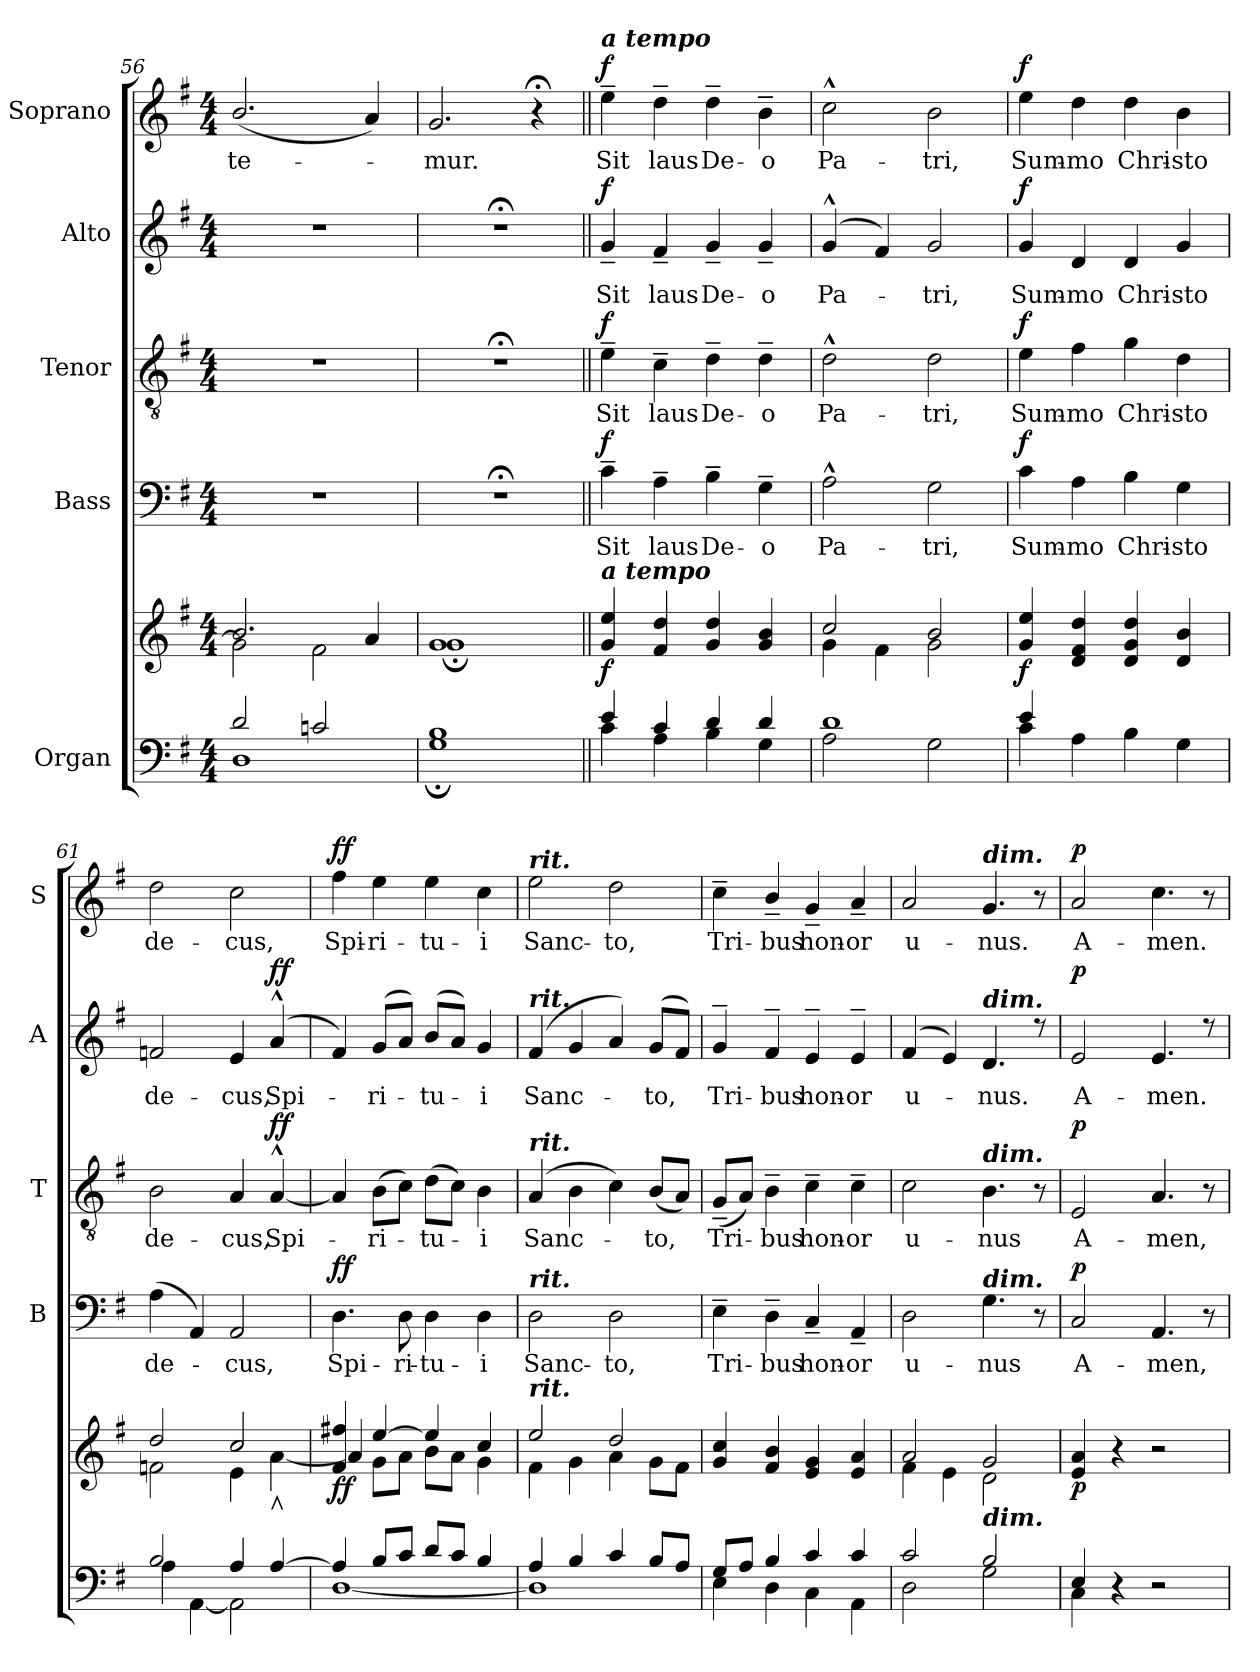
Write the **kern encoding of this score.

**kern	**kern	**dynam	**kern	**text	**dynam	**kern	**text	**dynam	**kern	**text	**dynam	**kern	**text	**dynam
*part5	*part5	*part5	*part4	*part4	*part4	*part3	*part3	*part3	*part2	*part2	*part2	*part1	*part1	*part1
*staff6	*staff5	*staff5/6	*staff4	*staff4	*staff4	*staff3	*staff3	*staff3	*staff2	*staff2	*staff2	*staff1	*staff1	*staff1
*I"Organ	*	*	*I"Bass	*	*	*I"Tenor	*	*	*I"Alto	*	*	*I"Soprano	*	*
*	*	*	*I'B	*	*	*I'T	*	*	*I'A	*	*	*I'S	*	*
*clefF4	*clefG2	*	*clefF4	*	*	*clefGv2	*	*	*clefG2	*	*	*clefG2	*	*
*k[f#]	*k[f#]	*	*k[f#]	*	*	*k[f#]	*	*	*k[f#]	*	*	*k[f#]	*	*
*G:	*G:	*	*G:	*	*	*G:	*	*	*G:	*	*	*G:	*	*
*M4/4	*M4/4	*	*M4/4	*	*	*M4/4	*	*	*M4/4	*	*	*M4/4	*	*
*MM88	*MM88	*	*MM88	*	*	*MM88	*	*	*MM88	*	*	*MM88	*	*
=56	=56	=56	=56	=56	=56	=56	=56	=56	=56	=56	=56	=56	=56	=56
*^	*^	*	*	*	*	*	*	*	*	*	*	*	*	*
*	*^	*	*	*	*	*	*	*	*	*	*	*	*	*	*	*
!	!	!	!	!	!	!	!	!	!	!	!	!	!	!	!	!LO:LY:b	!
2d/	1D	1ryy	2.b/	2g\]	.	1r	.	.	1r	.	.	1r	.	.	(<2.b/	-te-	.
2cn/	.	.	.	2f#\	.	.	.	.	.	.	.	.	.	.	.	.	.
*	*	*	*	*	*	*	*	*	*	*	*	*	*	*	*MM84	*	*
.	.	.	4a/	.	.	.	.	.	.	.	.	.	.	.	4a/)	.	.
=57	=57	=57	=57	=57	=57	=57	=57	=57	=57	=57	=57	=57	=57	=57	=57	=57	=57
*	*	*	*	*	*	*	*	*	*	*	*	*	*	*	*MM84	*	*
!	!	!	!	!	!	!	!	!	!	!	!	!	!	!	!	!LO:LY:b	!
1B	1G;	1ryy	1g	1g;<	.	1r;<	.	.	1r;<	.	.	1r;<	.	.	2.g/	mur.	.
.	.	.	.	.	.	.	.	.	.	.	.	.	.	.	4r;<	.	.
!!LO:PB:g=z
=58||	=58||	=58||	=58||	=58||	=58||	=58||	=58||	=58||	=58||	=58||	=58||	=58||	=58||	=58||	=58||	=58||	=58||
*	*	*	*	*	*	*	*	*	*	*	*	*	*	*	*MM96	*	*
!	!	!	!	!	!	!	!	!	!	!	!	!	!	!	!LO:TX:a:Bi:t=a tempo	!	!
!	!	!	!LO:TX:a:Bi:t=a tempo	!	!	!	!	!	!	!	!	!	!	!	!	!	!
!	!	!	!	!	!LO:DY:b	!	!LO:LY:b	!LO:DY:b	!	!LO:LY:b	!LO:DY:b	!	!LO:LY:b	!LO:DY:b	!	!LO:LY:b	!LO:DY:b
4e/	4c\	1ryy	4g/ 4ee/	2ryy	f	4c~\	Sit	f	4e~\	Sit	f	4g~/	Sit	f	4ee~\	Sit	f
!	!	!	!	!	!	!	!LO:LY:b	!	!	!LO:LY:b	!	!	!LO:LY:b	!	!	!LO:LY:b	!
4c/	4A\	.	4f#/ 4dd/	.	.	4A~\	laus	.	4c~\	laus	.	4f#~/	laus	.	4dd~\	laus	.
!	!	!	!	!	!	!	!LO:LY:b	!	!	!LO:LY:b	!	!	!LO:LY:b	!	!	!LO:LY:b	!
4d/	4B\	.	4g/ 4dd/	2ryy	.	4B~\	De-	.	4d~\	De-	.	4g~/	De-	.	4dd~\	De-	.
!	!	!	!	!	!	!	!LO:LY:b	!	!	!LO:LY:b	!	!	!LO:LY:b	!	!	!LO:LY:b	!
4d/	4G\	.	4g/ 4b/	.	.	4G~\	-o	.	4d~\	-o	.	4g~/	-o	.	4b~\	-o	.
!!LO:PB:g=z
=59	=59	=59	=59	=59	=59	=59	=59	=59	=59	=59	=59	=59	=59	=59	=59	=59	=59
!	!	!	!	!	!	!	!LO:LY:b	!	!	!LO:LY:b	!	!	!LO:LY:b	!	!	!LO:LY:b	!
*	*	*	*	*	*	*	*	*	*	*	*	*^	*	*	*	*	*
1d	2A\	1ryy	2cc/	4g\	.	2A^^\	Pa-	.	2d^^\	Pa-	.	(<4g^^/	1ryy	Pa-	.	2cc^^\	Pa-	.
.	.	.	.	4f#\	.	.	.	.	.	.	.	4f#/)	.	.	.	.	.	.
!	!	!	!	!	!	!	!LO:LY:b	!	!	!LO:LY:b	!	!	!	!LO:LY:b	!	!	!LO:LY:b	!
.	2G\	.	2b/	2g\	.	2G\	-tri,	.	2d\	-tri,	.	2g/	.	tri,	.	2b\	-tri,	.
=60	=60	=60	=60	=60	=60	=60	=60	=60	=60	=60	=60	=60	=60	=60	=60	=60	=60	=60
!	!	!	!	!	!LO:DY:b	!	!LO:LY:b	!LO:DY:b	!	!LO:LY:b	!LO:DY:b	!	!	!LO:LY:b	!LO:DY:b	!	!LO:LY:b	!LO:DY:b
4e/	4c\	1ryy	4g/ 4ee/	4ryy	f	4c\	Sum-	f	4e\	Sum-	f	4g/	1ryy	Sum-	f	4ee\	Sum-	f
!	!	!	!	!	!	!	!LO:LY:b	!	!	!LO:LY:b	!	!	!	!LO:LY:b	!	!	!LO:LY:b	!
4ryy	4A\	.	4d/ 4f#/ 4dd/	2ryy	.	4A\	-mo	.	4f#\	-mo	.	4d/	.	-mo	.	4dd\	-mo	.
!	!	!	!	!	!	!	!LO:LY:b	!	!	!LO:LY:b	!	!	!	!LO:LY:b	!	!	!LO:LY:b	!
2ryy	4B\	.	4d/ 4g/ 4dd/	.	.	4B\	Chri-	.	4g\	Chri-	.	4d/	.	Chri-	.	4dd\	Chri-	.
!	!	!	!	!	!	!	!LO:LY:b	!	!	!LO:LY:b	!	!	!	!LO:LY:b	!	!	!LO:LY:b	!
.	4G\	.	4d/ 4b/	4ryy	.	4G\	-sto	.	4d\	-sto	.	4g/	.	-sto	.	4b\	-sto	.
=61	=61	=61	=61	=61	=61	=61	=61	=61	=61	=61	=61	=61	=61	=61	=61	=61	=61	=61
!	!	!	!	!	!	!	!LO:LY:b	!	!	!LO:LY:b	!	!	!	!LO:LY:b	!	!	!LO:LY:b	!
2B/	4A\	1ryy	2dd/	2fn\	.	(>4A\	de-	.	2B\	de-	.	2fn/	1ryy	de-	.	2dd\	de-	.
.	[4AA\	.	.	.	.	4AA/)	.	.	.	.	.	.	.	.	.	.	.	.
!	!	!	!	!	!	!	!LO:LY:b	!	!	!LO:LY:b	!	!	!	!LO:LY:b	!	!	!LO:LY:b	!
4A/	2AA\]	.	2cc/	4e\	.	2AA/	cus,	.	4A/	-cus,	.	4e/	.	-cus,	.	2cc\	-cus,	.
!	!	!	!	!	!	!	!	!	!	!LO:LY:b	!LO:DY:b	!	!	!LO:LY:b	!LO:DY:b	!	!	!
[4A/	.	.	.	[4av\	.	.	.	.	[4A^^/	Spi-	ff	(<4a^^/	.	Spi-	ff	.	.	.
=62	=62	=62	=62	=62	=62	=62	=62	=62	=62	=62	=62	=62	=62	=62	=62	=62	=62	=62
!	!	!	!	!	!LO:DY:b	!	!LO:LY:b	!LO:DY:b	!	!	!	!	!	!	!	!	!LO:LY:b	!LO:DY:b
4A/]	[1D	1ryy	4f#/ 4ff#X/	4a/]	ff	4.D\	Spi-	ff	4A/]	.	.	4f#i/)	1ryy	.	.	4ff#\	Spi-	ff
!	!	!	!	!	!	!	!	!	!	!LO:LY:b	!	!	!	!LO:LY:b	!	!	!LO:LY:b	!
8B/L	.	.	[4ee/	8g\L	.	.	.	.	(>8B\L	ri-	.	(<8g/L	.	ri-	.	4ee\	-ri-	.
!	!	!	!	!	!	!	!LO:LY:b	!	!	!	!	!	!	!	!	!	!	!
8c/J	.	.	.	8a\J	.	8D\	-ri-	.	8c\J)	.	.	8a/J)	.	.	.	.	.	.
!	!	!	!	!	!	!	!LO:LY:b	!	!	!LO:LY:b	!	!	!	!LO:LY:b	!	!	!LO:LY:b	!
8d/L	.	.	4ee/]	8b\L	.	4D\	-tu-	.	(>8d\L	tu-	.	(<8b/L	.	tu-	.	4ee\	-tu-	.
8c/J	.	.	.	8a\J	.	.	.	.	8c\J)	.	.	8a/J)	.	.	.	.	.	.
!	!	!	!	!	!	!	!LO:LY:b	!	!	!LO:LY:b	!	!	!	!LO:LY:b	!	!	!LO:LY:b	!
4B/	.	.	4cc/	4g\	.	4D\	-i	.	4B\	i	.	4g/	.	i	.	4cc\	-i	.
=63	=63	=63	=63	=63	=63	=63	=63	=63	=63	=63	=63	=63	=63	=63	=63	=63	=63	=63
!	!	!	!	!	!	!	!	!	!	!	!	!	!	!	!	!LO:TX:a:Bi:t=rit.	!	!
!	!	!	!	!	!	!	!	!	!	!	!	!LO:TX:a:Bi:t=rit.	!	!	!	!	!	!
!	!	!	!	!	!	!	!	!	!LO:TX:a:Bi:t=rit.	!	!	!	!	!	!	!	!	!
!	!	!	!	!	!	!LO:TX:a:Bi:t=rit.	!	!	!	!	!	!	!	!	!	!	!	!
!	!	!	!LO:TX:a:Bi:t=rit.	!	!	!	!	!	!	!	!	!	!	!	!	!	!	!
!	!	!	!	!	!	!	!LO:LY:b	!	!	!LO:LY:b	!	!	!	!LO:LY:b	!	!	!LO:LY:b	!
4A/	1D]	1ryy	2ee/	4f#\	.	2D\	Sanc-	.	(>4A/	Sanc-	.	(<4f#/	1ryy	Sanc-	.	2ee\	Sanc-	.
4B/	.	.	.	4g\	.	.	.	.	4B\	.	.	4g/	.	.	.	.	.	.
!	!	!	!	!	!	!	!LO:LY:b	!	!	!	!	!	!	!	!	!	!LO:LY:b	!
4c/	.	.	2dd/	4a\	.	2D\	-to,	.	4c\)	.	.	4a/)	.	.	.	2dd\	-to,	.
!	!	!	!	!	!	!	!	!	!	!LO:LY:b	!	!	!	!LO:LY:b	!	!	!	!
8B/L	.	.	.	8g\L	.	.	.	.	(<8B/L	to,	.	(<8g/L	.	to,	.	.	.	.
8A/J	.	.	.	8f#\J	.	.	.	.	8A/J)	.	.	8f#/J)	.	.	.	.	.	.
!!LO:PB:g=z
=64	=64	=64	=64	=64	=64	=64	=64	=64	=64	=64	=64	=64	=64	=64	=64	=64	=64	=64
!	!	!	!	!	!	!	!LO:LY:b	!	!	!LO:LY:b	!	!	!	!LO:LY:b	!	!	!LO:LY:b	!
8G/L	4E\	1ryy	4g/ 4cc/	2ryy	.	4E~\	Tri-	.	(<8G~/L	Tri-	.	4g~/	1ryy	Tri-	.	4cc~\	Tri-	.
8A/J	.	.	.	.	.	.	.	.	8A/J)	.	.	.	.	.	.	.	.	.
!	!	!	!	!	!	!	!LO:LY:b	!	!	!LO:LY:b	!	!	!	!LO:LY:b	!	!	!LO:LY:b	!
4B/	4D\	.	4f#/ 4b/	.	.	4D~\	-bus	.	4B~\	bus	.	4f#~/	.	-bus	.	4b~/	-bus	.
!	!	!	!	!	!	!	!LO:LY:b	!	!	!LO:LY:b	!	!	!	!LO:LY:b	!	!	!LO:LY:b	!
4c/	4C\	.	4e/ 4g/	2ryy	.	4C~/	hon-	.	4c~\	hon-	.	4e~/	.	hon-	.	4g~/	hon-	.
!	!	!	!	!	!	!	!LO:LY:b	!	!	!LO:LY:b	!	!	!	!LO:LY:b	!	!	!LO:LY:b	!
4c/	4AA\	.	4e/ 4a/	.	.	4AA~/	-or	.	4c~\	-or	.	4e~/	.	-or	.	4a~/	-or	.
=65	=65	=65	=65	=65	=65	=65	=65	=65	=65	=65	=65	=65	=65	=65	=65	=65	=65	=65
!	!	!	!	!	!	!	!LO:LY:b	!	!	!LO:LY:b	!	!	!	!LO:LY:b	!	!	!LO:LY:b	!
2c/	2D\	1ryy	2a/	4f#\	.	2D\	u-	.	2c\	u-	.	(<4f#/	1ryy	u-	.	2a/	u-	.
.	.	.	.	4e\	.	.	.	.	.	.	.	4e/)	.	.	.	.	.	.
!	!	!	!	!	!	!	!	!	!	!	!	!	!	!	!	!LO:TX:a:Bi:t=dim.	!	!
!	!	!	!	!	!	!	!	!	!	!	!	!LO:TX:a:Bi:t=dim.	!	!	!	!	!	!
!	!	!	!	!	!	!	!	!	!LO:TX:a:Bi:t=dim.	!	!	!	!	!	!	!	!	!
!	!	!	!	!	!	!LO:TX:a:Bi:t=dim.	!	!	!	!	!	!	!	!	!	!	!	!
!LO:TX:a:Bi:t=dim.	!	!	!	!	!	!	!	!	!	!	!	!	!	!	!	!	!	!
!	!	!	!	!	!	!	!LO:LY:b	!	!	!LO:LY:b	!	!	!	!LO:LY:b	!	!	!LO:LY:b	!
2B/	2G\	.	2g/	2d\	.	4.G\	-nus	.	4.B\	-nus	.	4.d/	.	nus.	.	4.g/	-nus.	.
.	.	.	.	.	.	8r	.	.	8r	.	.	8r	.	.	.	8r	.	.
=66	=66	=66	=66	=66	=66	=66	=66	=66	=66	=66	=66	=66	=66	=66	=66	=66	=66	=66
!	!	!	!	!	!LO:DY:b	!	!LO:LY:b	!LO:DY:b	!	!LO:LY:b	!LO:DY:b	!	!	!LO:LY:b	!LO:DY:b	!	!LO:LY:b	!LO:DY:b
4E/	4C\	1ryy	4e/ 4a/	2ryy	p	2C/	A-	p	2E/	A-	p	2e/	1ryy	A-	p	2a/	A-	p
4r	4r	.	4r	.	.	.	.	.	.	.	.	.	.	.	.	.	.	.
!	!	!	!	!	!	!	!LO:LY:b	!	!	!LO:LY:b	!	!	!	!LO:LY:b	!	!	!LO:LY:b	!
2r	2r	.	2r	2ryy	.	4.AA/	-men,	.	4.A/	-men,	.	4.e/	.	-men.	.	4.cc\	-men.	.
.	.	.	.	.	.	8r	.	.	8r	.	.	8r	.	.	.	8r	.	.
*v	*v	*v	*	*	*	*	*	*	*	*	*	*v	*v	*	*	*	*	*
*	*v	*v	*	*	*	*	*	*	*	*	*	*	*	*	*
=	=	=	=	=	=	=	=	=	=	=	=	=	=	=
*-	*-	*-	*-	*-	*-	*-	*-	*-	*-	*-	*-	*-	*-	*-
